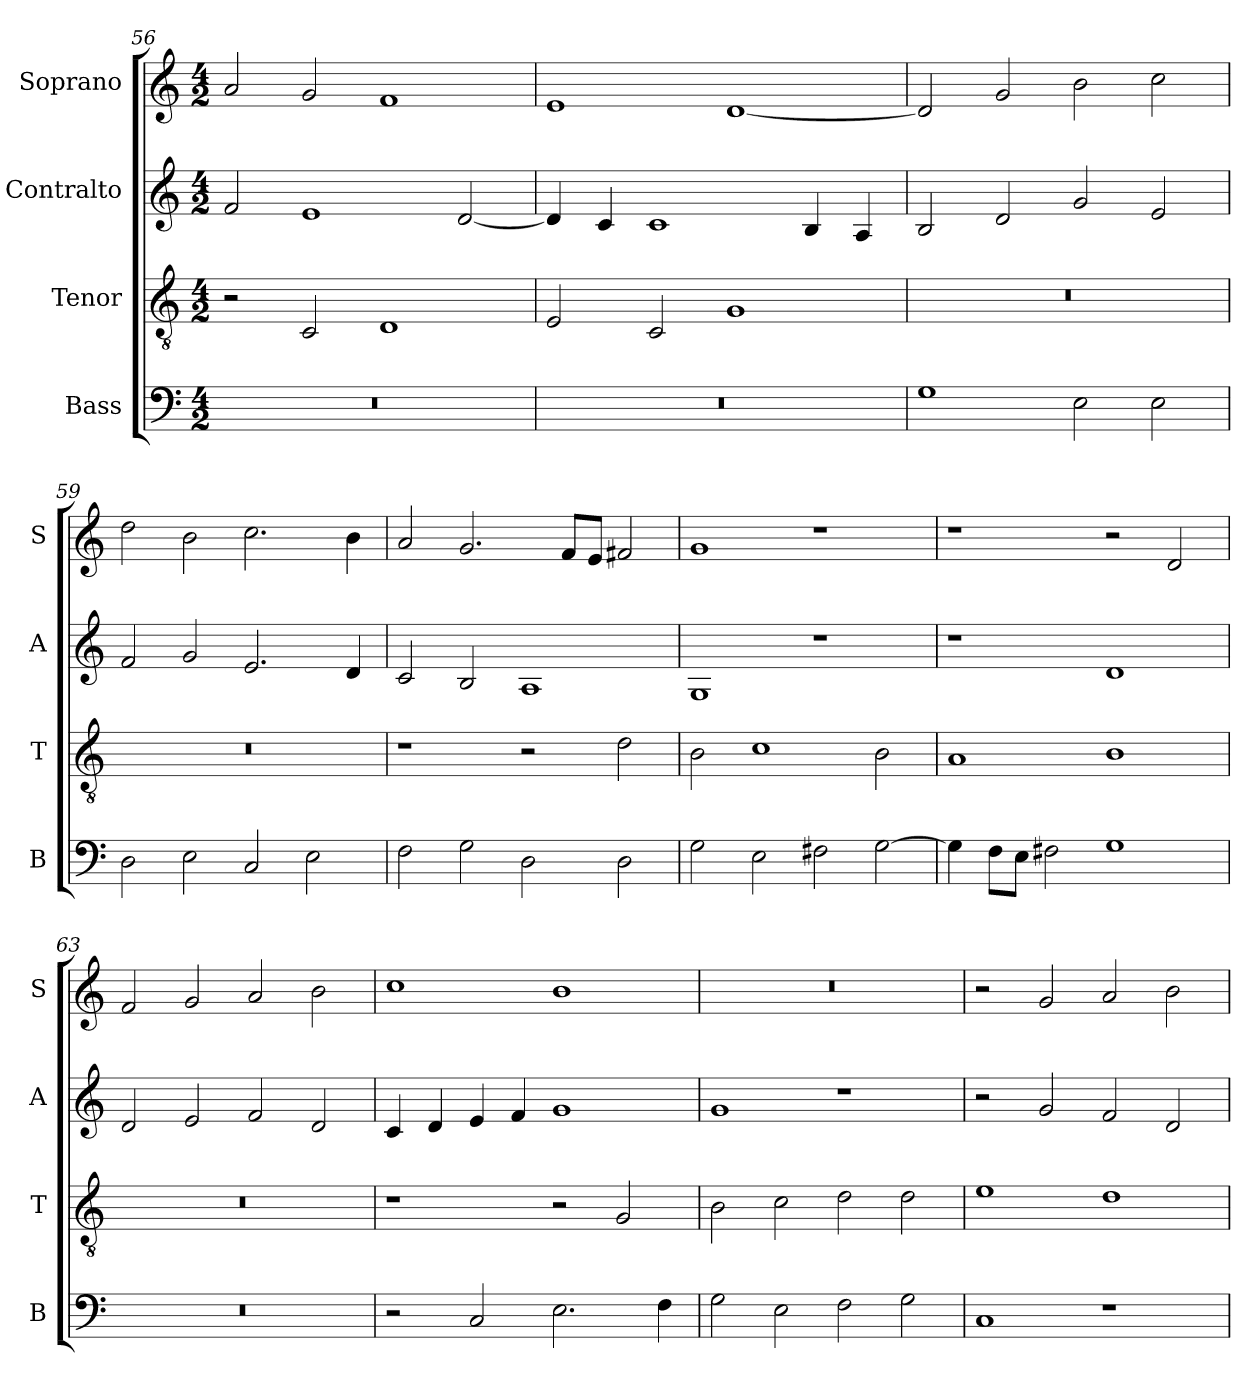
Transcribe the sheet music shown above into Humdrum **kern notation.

**kern	**kern	**kern	**kern
*part4	*part3	*part2	*part1
*staff4	*staff3	*staff2	*staff1
*I"Bass	*I"Tenor	*I"Contralto	*I"Soprano
*I'B	*I'T	*I'A	*I'S
*clefF4	*clefGv2	*clefG2	*clefG2
*k[]	*k[]	*k[]	*k[]
*G:mix	*G:mix	*G:mix	*G:mix
*M4/2	*M4/2	*M4/2	*M4/2
=56	=56	=56	=56
0r	2r	2f	2a
.	2C	1e	2g
.	1D	.	1f
.	.	[2d	.
=57	=57	=57	=57
0r	2E	4d]	1e
.	.	4c	.
.	2C	1c	.
.	1G	.	[1d
.	.	4B	.
.	.	4A	.
=58	=58	=58	=58
1G	0r	2B	2d]
.	.	2d	2g
2E	.	2g	2b
2E	.	2e	2cc
=59	=59	=59	=59
2D	0r	2f	2dd
2E	.	2g	2b
2C	.	2.e	2.cc
2E	.	.	.
.	.	4d	4b
=60	=60	=60	=60
2F	1r	2c	2a
2G	.	2B	2.g
2D	2r	1A	.
.	.	.	8f/L
.	.	.	8e/J
2D	2d	.	2f#X
=61	=61	=61	=61
2G	2B	1G	1g
2E	1c	.	.
2F#X	.	1r	1r
[2G	2B	.	.
=62	=62	=62	=62
4G]	1A	1r	1r
8F\L	.	.	.
8E\J	.	.	.
2F#X	.	.	.
1G	1B	1d	2r
.	.	.	2d
=63	=63	=63	=63
0r	0r	2d	2f
.	.	2e	2g
.	.	2f	2a
.	.	2d	2b
=64	=64	=64	=64
2r	1r	4c	1cc
.	.	4d	.
2C	.	4e	.
.	.	4f	.
2.E	2r	1g	1b
.	2G	.	.
4F	.	.	.
=65	=65	=65	=65
2G	2B	1g	0r
2E	2c	.	.
2F	2d	1r	.
2G	2d	.	.
=66	=66	=66	=66
1C	1e	2r	2r
.	.	2g	2g
1r	1d	2f	2a
.	.	2d	2b
=	=	=	=
*-	*-	*-	*-
